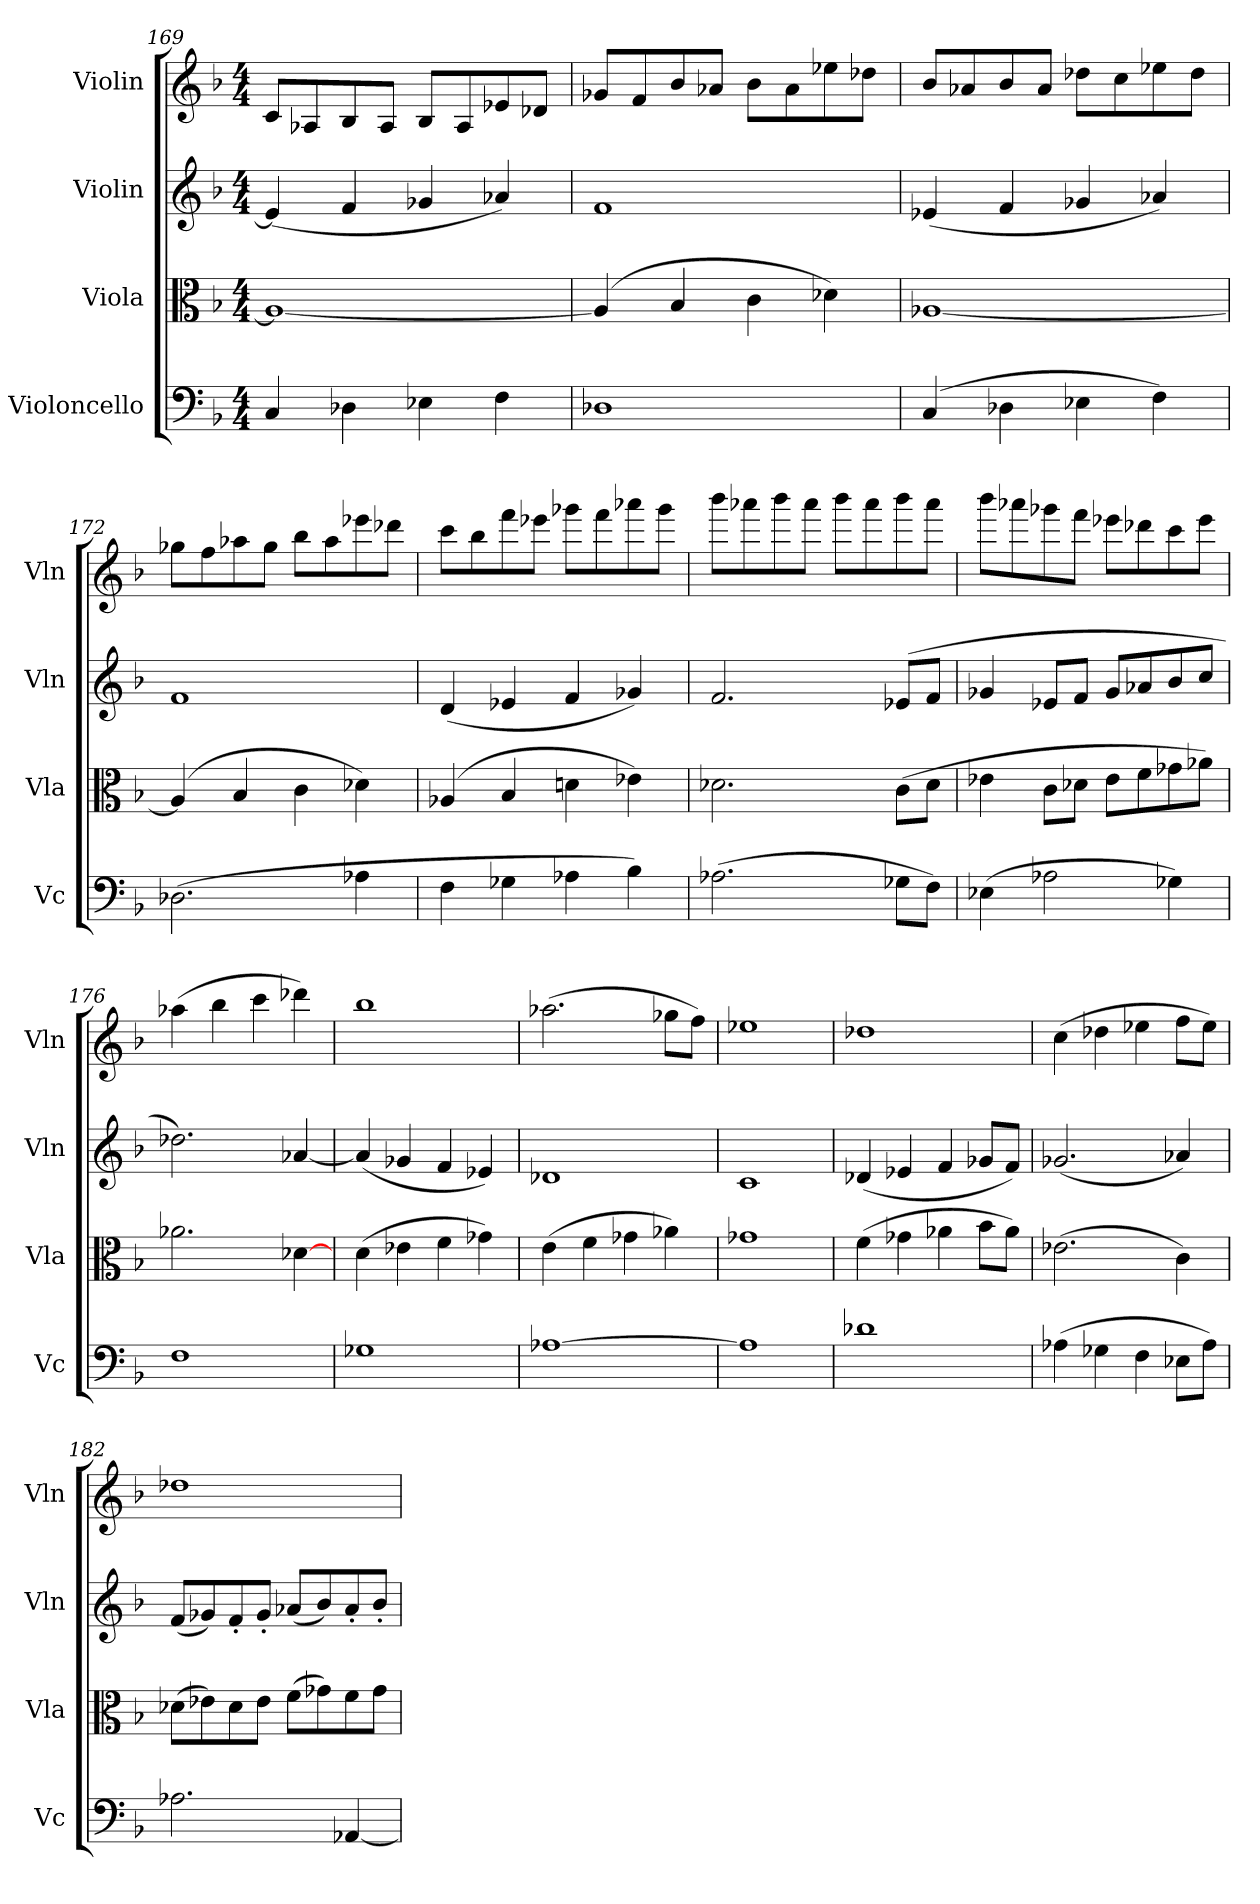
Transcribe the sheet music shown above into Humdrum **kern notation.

**kern	**kern	**kern	**kern
*part4	*part3	*part2	*part1
*staff4	*staff3	*staff2	*staff1
*I"Violoncello	*I"Viola	*I"Violin	*I"Violin
*I'Vc	*I'Vla	*I'Vln	*I'Vln
*clefF4	*clefC3	*clefG2	*clefG2
*k[b-]	*k[b-]	*k[b-]	*k[b-]
*M4/4	*M4/4	*M4/4	*M4/4
=169	=169	=169	=169
4C/	1A-_	(4e-/]	8c/L
.	.	.	8A-X/
4D-X\	.	4f/	8B-/
.	.	.	8A-/J
4E-X\	.	4g-X/	8B-/L
.	.	.	8A-/
4F\	.	4a-X/)	8e-X/
.	.	.	8d-X/J
=170	=170	=170	=170
1D-X	(4A-/]	1f	8g-X/L
.	.	.	8f/
.	4B-/	.	8b-/
.	.	.	8a-X/J
.	4c\	.	8b-\L
.	.	.	8a-\
.	4d-X\)	.	8ee-X\
.	.	.	8dd-X\J
=171	=171	=171	=171
(4C/	[1A-X	(4e-X/	8b-/L
.	.	.	8a-X/
4D-X\	.	4f/	8b-/
.	.	.	8a-/J
4E-X\	.	4g-X/	8dd-X\L
.	.	.	8cc\
4F\)	.	4a-X/)	8ee-X\
.	.	.	8dd-\J
=172	=172	=172	=172
(2.D-X\	(4A-/]	1f	8gg-X\L
.	.	.	8ff\
.	4B-/	.	8aa-X\
.	.	.	8gg-\J
.	4c\	.	8bb-\L
.	.	.	8aa-\
4A-X\	4d-X\)	.	8eee-X\
.	.	.	8ddd-X\J
=173	=173	=173	=173
4F\	(4A-X/	(4d/	8ccc\L
.	.	.	8bb-\
4G-X\	4B-/	4e-X/	8fff\
.	.	.	8eee-X\J
4A-X\	4dn\	4f/	8ggg-X\L
.	.	.	8fff\
4B-\)	4e-X\)	4g-X/)	8aaa-X\
.	.	.	8ggg-\J
=174	=174	=174	=174
(2.A-X\	2.d-X\	2.f/	8bbb-\L
.	.	.	8aaa-X\
.	.	.	8bbb-\
.	.	.	8aaa-\J
.	.	.	8bbb-\L
.	.	.	8aaa-\
8G-X\L	(8c\L	(8e-X/L	8bbb-\
8F\J)	8d-\J	8f/J	8aaa-\J
=175	=175	=175	=175
(4E-X\	4e-X\	4g-X/	8bbb-\L
.	.	.	8aaa-X\
2A-X\	8c\L	8e-X/L	8ggg-X\
.	8d-X\J	8f/J	8fff\J
.	8e-\L	8g-/L	8eee-X\L
.	8f\	8a-X/	8ddd-X\
4G-X\)	8g-X\	8b-/	8ccc\
.	8a-X\J)	8cc/J	8eee-\J
=176	=176	=176	=176
1F	2.a-X\	2.dd-X\)	(4aa-X\
.	.	.	4bb-\
.	.	.	4ccc\
.	[4d-X\	[4a-X/	4ddd-X\)
=177	=177	=177	=177
1G-X	(4d\	(4a-/]	1bb-
.	4e-X\	4g-X/	.
.	4f\	4f/	.
.	4g-X\)	4e-X/)	.
=178	=178	=178	=178
[1A-X	(4e\	1d-X	(2.aa-X\
.	4f\	.	.
.	4g-X\	.	.
.	4a-X\)	.	8gg-X\L
.	.	.	8ff\J)
=179	=179	=179	=179
1A-]	1g-X	1c	1ee-X
=180	=180	=180	=180
1d-X	(4f\	(4d-X/	1dd-X
.	4g-X\	4e-X/	.
.	4a-X\	4f/	.
.	8b-\L	8g-X/L	.
.	8a-\J)	8f/J)	.
=181	=181	=181	=181
(4A-X\	(2.e-X\	(2.g-X/	(4cc\
4G-X\	.	.	4dd-X\
4F\	.	.	4ee-X\
8E-X\L	4c\)	4a-X/)	8ff\L
8A-\J)	.	.	8ee-\J)
=182	=182	=182	=182
2.A-X\	(8d-X\L	(8f/L	1dd-X
.	8e-X\)	8g-X/)	.
.	8d-\	8f'/	.
.	8e-\J	8g-'/J	.
.	(8f\L	(8a-X/L	.
.	8g-X\)	8b-/)	.
[4AA-X/	8f\	8a-'/	.
.	8g-\J	8b-'/J	.
=	=	=	=
*-	*-	*-	*-
